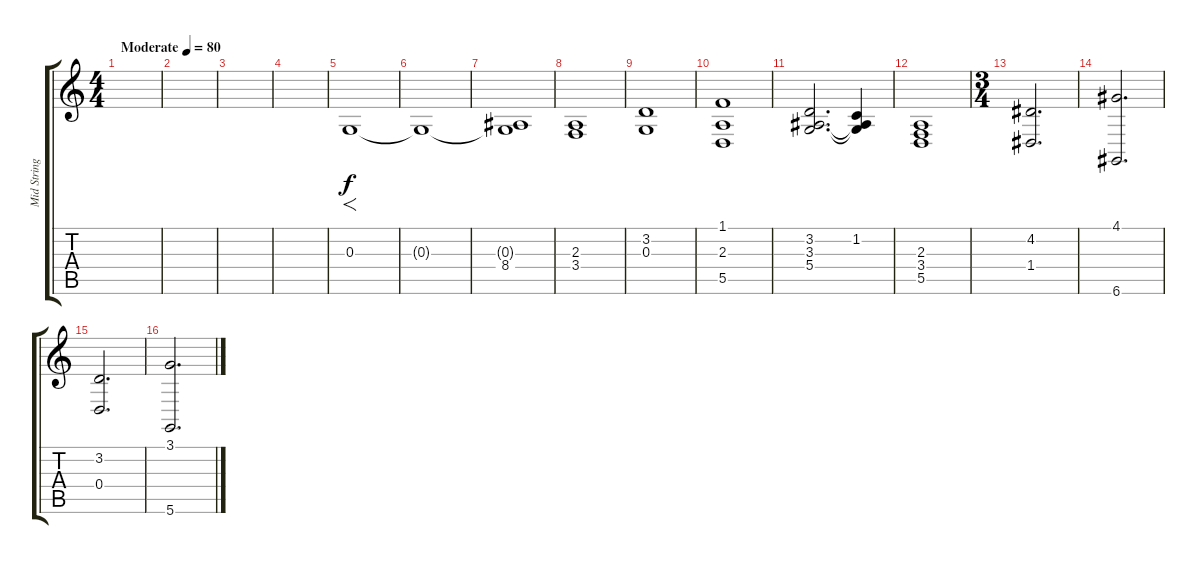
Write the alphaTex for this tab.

\track ("Mid Strings" "Mid String") {instrument stringensemble1}
\staff {score tabs}
\tuning (E4 B3 G3 D3 A2 D2) {hide}
\ts (4 4)
\tempo (80 "Moderate")
\clef g2
\ks c
|
|
|
|
0.3.1{f} |
0.3{t}.1 |
(0.3{t} 8.4).1 |
(2.3 3.4).1 |
(3.2 0.3).1 |
(1.1 2.3 5.5).1 |
(3.2 3.3 5.4).2{d} (1.2 3.3{t} 5.4{t}).4 |
(2.3 3.4 5.5).1 |
\ts (3 4)
(4.2 1.4).2{d} |
(4.1 6.6).2{d} |
(3.2 0.4).2{d} |
(3.1 5.6).2{d}
